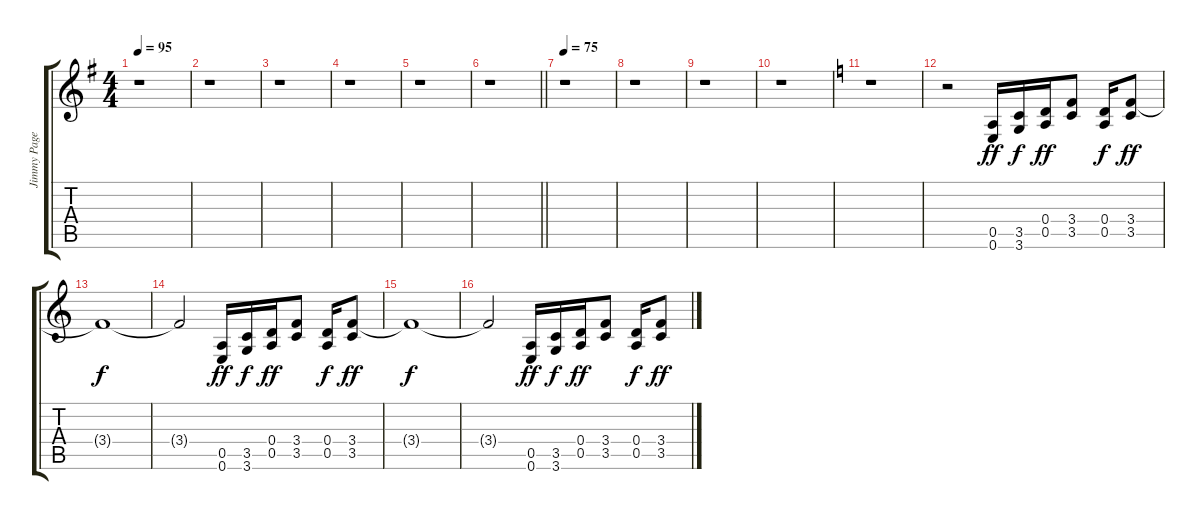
\track ("Jimmy Page (Guitarra)" "Jimmy Page") {instrument acousticguitarsteel}
\staff {score tabs}
\tuning (E4 B3 G3 D3 A2 E2) {hide}
\ts (4 4)
\tempo 95
\clef g2
\ks g
r.1{dy ff} |
r.1 |
r.1 |
r.1 |
r.1 |
\barLineRight lightlight
r.1 |
\tempo 75
r.1 |
r.1 |
r.1 |
r.1 |
\ks c
r.1 |
r.2 (0.5 0.6).16 (3.5 3.6).16{dy f} (0.4 0.5).16{dy ff} (3.4 3.5).8 (0.4 0.5).16{dy f} (3.4 3.5).8{dy ff} |
3.4{t}.1{dy f} |
3.4{t}.2 (0.5 0.6).16{dy ff} (3.5 3.6).16{dy f} (0.4 0.5).16{dy ff} (3.4 3.5).8 (0.4 0.5).16{dy f} (3.4 3.5).8{dy ff} |
3.4{t}.1{dy f} |
3.4{t}.2 (0.5 0.6).16{dy ff} (3.5 3.6).16{dy f} (0.4 0.5).16{dy ff} (3.4 3.5).8 (0.4 0.5).16{dy f} (3.4 3.5).8{dy ff}
